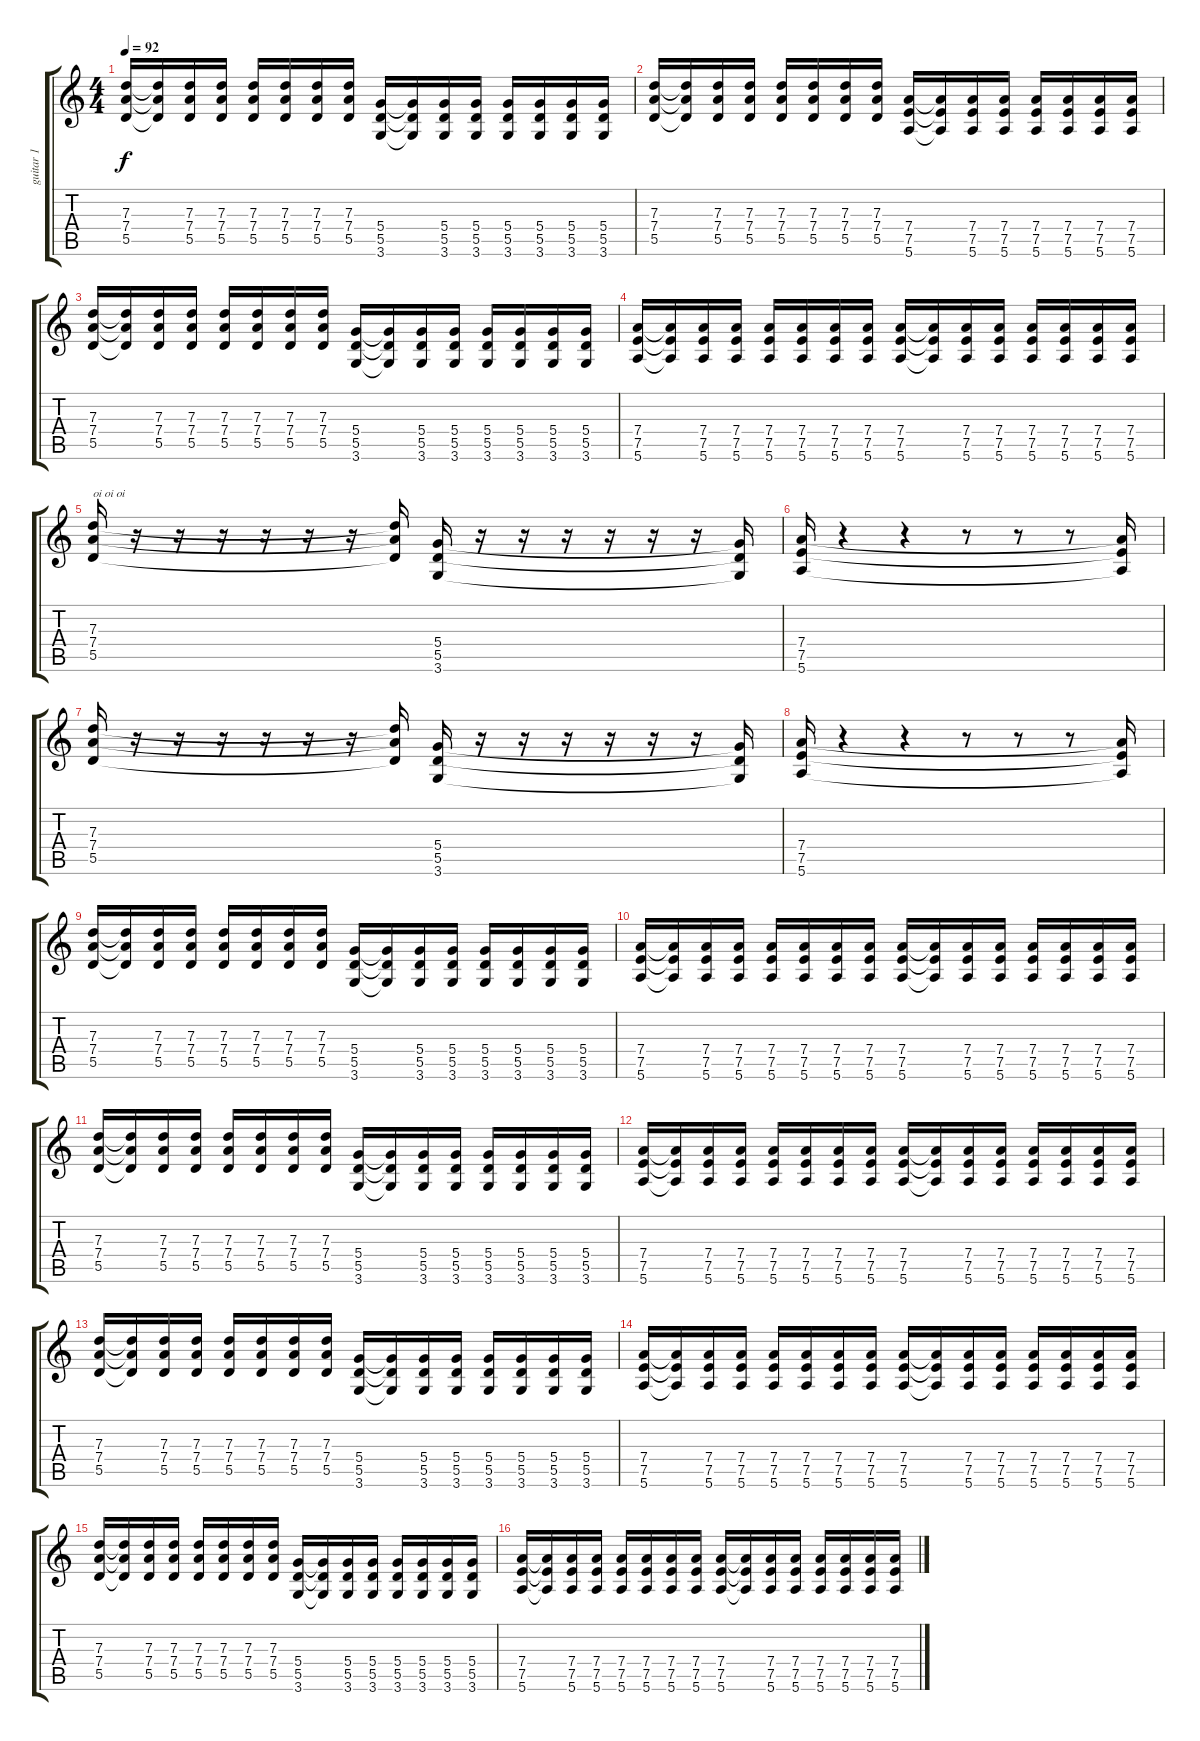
\track ("guitar 1" "guitar 1") {instrument distortionguitar}
\staff {score tabs}
\tuning (E4 B3 G3 D3 A2 E2) {hide}
\ts (4 4)
\tempo 92
\clef g2
\ks c
(7.3 7.4 5.5).16{dy f} (7.3{t} 7.4{t} 5.5{t}).16 (7.3 7.4 5.5).16 (7.3 7.4 5.5).16 (7.3 7.4 5.5).16 (7.3 7.4 5.5).16 (7.3 7.4 5.5).16 (7.3 7.4 5.5).16 (5.4 5.5 3.6).16 (5.4{t} 5.5{t} 3.6{t}).16 (5.4 5.5 3.6).16 (5.4 5.5 3.6).16 (5.4 5.5 3.6).16 (5.4 5.5 3.6).16 (5.4 5.5 3.6).16 (5.4 5.5 3.6).16 |
(7.3 7.4 5.5).16 (7.3{t} 7.4{t} 5.5{t}).16 (7.3 7.4 5.5).16 (7.3 7.4 5.5).16 (7.3 7.4 5.5).16 (7.3 7.4 5.5).16 (7.3 7.4 5.5).16 (7.3 7.4 5.5).16 (7.4 7.5 5.6).16 (7.4{t} 7.5{t} 5.6{t}).16 (7.4 7.5 5.6).16 (7.4 7.5 5.6).16 (7.4 7.5 5.6).16 (7.4 7.5 5.6).16 (7.4 7.5 5.6).16 (7.4 7.5 5.6).16 |
(7.3 7.4 5.5).16 (7.3{t} 7.4{t} 5.5{t}).16 (7.3 7.4 5.5).16 (7.3 7.4 5.5).16 (7.3 7.4 5.5).16 (7.3 7.4 5.5).16 (7.3 7.4 5.5).16 (7.3 7.4 5.5).16 (5.4 5.5 3.6).16 (5.4{t} 5.5{t} 3.6{t}).16 (5.4 5.5 3.6).16 (5.4 5.5 3.6).16 (5.4 5.5 3.6).16 (5.4 5.5 3.6).16 (5.4 5.5 3.6).16 (5.4 5.5 3.6).16 |
(7.4 7.5 5.6).16 (7.4{t} 7.5{t} 5.6{t}).16 (7.4 7.5 5.6).16 (7.4 7.5 5.6).16 (7.4 7.5 5.6).16 (7.4 7.5 5.6).16 (7.4 7.5 5.6).16 (7.4 7.5 5.6).16 (7.4 7.5 5.6).16 (7.4{t} 7.5{t} 5.6{t}).16 (7.4 7.5 5.6).16 (7.4 7.5 5.6).16 (7.4 7.5 5.6).16 (7.4 7.5 5.6).16 (7.4 7.5 5.6).16 (7.4 7.5 5.6).16 |
(7.3 7.4 5.5).16{txt "oi oi oi" volume 14} r.16 r.16 r.16 r.16 r.16 r.16 (7.3{t} 7.4{t} 5.5{t}).16 (5.4 5.5 3.6).16 r.16 r.16 r.16 r.16 r.16 r.16 (5.4{t} 5.5{t} 3.6{t}).16 |
(7.4 7.5 5.6).16 r.4 r.4 r.8 r.8 r.8 (7.4{t} 7.5{t} 5.6{t}).16 |
(7.3 7.4 5.5).16{volume 14} r.16 r.16 r.16 r.16 r.16 r.16 (7.3{t} 7.4{t} 5.5{t}).16 (5.4 5.5 3.6).16 r.16 r.16 r.16 r.16 r.16 r.16 (5.4{t} 5.5{t} 3.6{t}).16 |
(7.4 7.5 5.6).16 r.4 r.4 r.8 r.8 r.8 (7.4{t} 7.5{t} 5.6{t}).16 |
(7.3 7.4 5.5).16 (7.3{t} 7.4{t} 5.5{t}).16 (7.3 7.4 5.5).16 (7.3 7.4 5.5).16 (7.3 7.4 5.5).16 (7.3 7.4 5.5).16 (7.3 7.4 5.5).16 (7.3 7.4 5.5).16 (5.4 5.5 3.6).16 (5.4{t} 5.5{t} 3.6{t}).16 (5.4 5.5 3.6).16 (5.4 5.5 3.6).16 (5.4 5.5 3.6).16 (5.4 5.5 3.6).16 (5.4 5.5 3.6).16 (5.4 5.5 3.6).16 |
(7.4 7.5 5.6).16 (7.4{t} 7.5{t} 5.6{t}).16 (7.4 7.5 5.6).16 (7.4 7.5 5.6).16 (7.4 7.5 5.6).16 (7.4 7.5 5.6).16 (7.4 7.5 5.6).16 (7.4 7.5 5.6).16 (7.4 7.5 5.6).16 (7.4{t} 7.5{t} 5.6{t}).16 (7.4 7.5 5.6).16 (7.4 7.5 5.6).16 (7.4 7.5 5.6).16 (7.4 7.5 5.6).16 (7.4 7.5 5.6).16 (7.4 7.5 5.6).16 |
(7.3 7.4 5.5).16 (7.3{t} 7.4{t} 5.5{t}).16 (7.3 7.4 5.5).16 (7.3 7.4 5.5).16 (7.3 7.4 5.5).16 (7.3 7.4 5.5).16 (7.3 7.4 5.5).16 (7.3 7.4 5.5).16 (5.4 5.5 3.6).16 (5.4{t} 5.5{t} 3.6{t}).16 (5.4 5.5 3.6).16 (5.4 5.5 3.6).16 (5.4 5.5 3.6).16 (5.4 5.5 3.6).16 (5.4 5.5 3.6).16 (5.4 5.5 3.6).16 |
(7.4 7.5 5.6).16 (7.4{t} 7.5{t} 5.6{t}).16 (7.4 7.5 5.6).16 (7.4 7.5 5.6).16 (7.4 7.5 5.6).16 (7.4 7.5 5.6).16 (7.4 7.5 5.6).16 (7.4 7.5 5.6).16 (7.4 7.5 5.6).16 (7.4{t} 7.5{t} 5.6{t}).16 (7.4 7.5 5.6).16 (7.4 7.5 5.6).16 (7.4 7.5 5.6).16 (7.4 7.5 5.6).16 (7.4 7.5 5.6).16 (7.4 7.5 5.6).16 |
(7.3 7.4 5.5).16 (7.3{t} 7.4{t} 5.5{t}).16 (7.3 7.4 5.5).16 (7.3 7.4 5.5).16 (7.3 7.4 5.5).16 (7.3 7.4 5.5).16 (7.3 7.4 5.5).16 (7.3 7.4 5.5).16 (5.4 5.5 3.6).16 (5.4{t} 5.5{t} 3.6{t}).16 (5.4 5.5 3.6).16 (5.4 5.5 3.6).16 (5.4 5.5 3.6).16 (5.4 5.5 3.6).16 (5.4 5.5 3.6).16 (5.4 5.5 3.6).16 |
(7.4 7.5 5.6).16 (7.4{t} 7.5{t} 5.6{t}).16 (7.4 7.5 5.6).16 (7.4 7.5 5.6).16 (7.4 7.5 5.6).16 (7.4 7.5 5.6).16 (7.4 7.5 5.6).16 (7.4 7.5 5.6).16 (7.4 7.5 5.6).16 (7.4{t} 7.5{t} 5.6{t}).16 (7.4 7.5 5.6).16 (7.4 7.5 5.6).16 (7.4 7.5 5.6).16 (7.4 7.5 5.6).16 (7.4 7.5 5.6).16 (7.4 7.5 5.6).16 |
(7.3 7.4 5.5).16 (7.3{t} 7.4{t} 5.5{t}).16 (7.3 7.4 5.5).16 (7.3 7.4 5.5).16 (7.3 7.4 5.5).16 (7.3 7.4 5.5).16 (7.3 7.4 5.5).16 (7.3 7.4 5.5).16 (5.4 5.5 3.6).16 (5.4{t} 5.5{t} 3.6{t}).16 (5.4 5.5 3.6).16 (5.4 5.5 3.6).16 (5.4 5.5 3.6).16 (5.4 5.5 3.6).16 (5.4 5.5 3.6).16 (5.4 5.5 3.6).16 |
(7.4 7.5 5.6).16 (7.4{t} 7.5{t} 5.6{t}).16 (7.4 7.5 5.6).16 (7.4 7.5 5.6).16 (7.4 7.5 5.6).16 (7.4 7.5 5.6).16 (7.4 7.5 5.6).16 (7.4 7.5 5.6).16 (7.4 7.5 5.6).16 (7.4{t} 7.5{t} 5.6{t}).16 (7.4 7.5 5.6).16 (7.4 7.5 5.6).16 (7.4 7.5 5.6).16 (7.4 7.5 5.6).16 (7.4 7.5 5.6).16 (7.4 7.5 5.6).16
